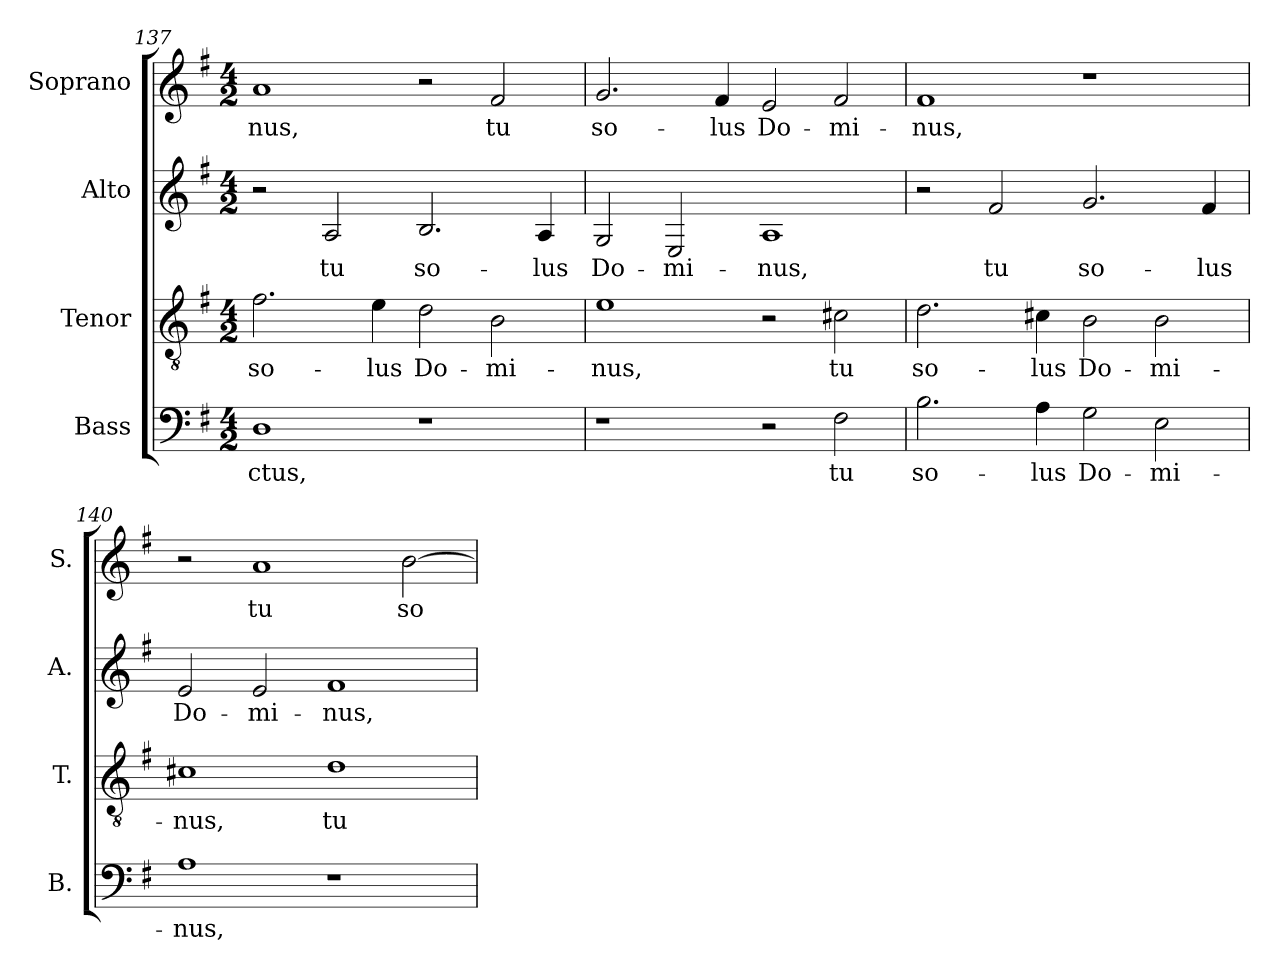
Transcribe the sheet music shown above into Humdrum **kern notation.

**kern	**text	**kern	**text	**kern	**text	**kern	**text
*part4	*part4	*part3	*part3	*part2	*part2	*part1	*part1
*staff4	*staff4	*staff3	*staff3	*staff2	*staff2	*staff1	*staff1
*I"Bass	*	*I"Tenor	*	*I"Alto	*	*I"Soprano	*
*I'B.	*	*I'T.	*	*I'A.	*	*I'S.	*
*clefF4	*	*clefGv2	*	*clefG2	*	*clefG2	*
*	*	*ITrd7c12	*	*	*	*	*
*k[f#]	*	*k[f#]	*	*k[f#]	*	*k[f#]	*
*G:	*	*G:	*	*G:	*	*G:	*
*M4/2	*	*M4/2	*	*M4/2	*	*M4/2	*
=137	=137	=137	=137	=137	=137	=137	=137
!	!LO:LY:b:color=#000000	!	!	!	!	!	!
!	!	!	!LO:LY:b:color=#000000	!	!	!	!
!	!	!	!	!	!	!	!LO:LY:b:color=#000000
1Di	-ctus,	2.F#i\	so-	2r	.	1ai	-nus,
!	!	!	!	!	!LO:LY:b:color=#000000	!	!
.	.	.	.	2Ai/	tu	.	.
!	!	!	!LO:LY:b:color=#000000	!	!	!	!
.	.	4Ei\	-lus	.	.	.	.
!	!	!	!LO:LY:b:color=#000000	!	!	!	!
!	!	!	!	!	!LO:LY:b:color=#000000	!	!
1r	.	2Di\	Do-	2.Bi/	so-	2r	.
!	!	!	!LO:LY:b:color=#000000	!	!	!	!
!	!	!	!	!	!	!	!LO:LY:b:color=#000000
.	.	2BBi\	-mi-	.	.	2f#i/	tu
!	!	!	!	!	!LO:LY:b:color=#000000	!	!
.	.	.	.	4Ai/	-lus	.	.
!!LO:PB:g=z
=138	=138	=138	=138	=138	=138	=138	=138
!	!	!	!LO:LY:b:color=#000000	!	!	!	!
!	!	!	!	!	!LO:LY:b:color=#000000	!	!
!	!	!	!	!	!	!	!LO:LY:b:color=#000000
1r	.	1Ei	-nus,	2Gi/	Do-	2.gi/	so-
!	!	!	!	!	!LO:LY:b:color=#000000	!	!
.	.	.	.	2Ei/	-mi-	.	.
!	!	!	!	!	!	!	!LO:LY:b:color=#000000
.	.	.	.	.	.	4f#i/	-lus
!	!	!	!	!	!LO:LY:b:color=#000000	!	!
!	!	!	!	!	!	!	!LO:LY:b:color=#000000
2r	.	2r	.	1Ai	-nus,	2ei/	Do-
!	!LO:LY:b:color=#000000	!	!	!	!	!	!
!	!	!	!LO:LY:b:color=#000000	!	!	!	!
!	!	!	!	!	!	!	!LO:LY:b:color=#000000
2F#i\	tu	2C#Xi\	tu	.	.	2f#i/	-mi-
=139	=139	=139	=139	=139	=139	=139	=139
!	!LO:LY:b:color=#000000	!	!	!	!	!	!
!	!	!	!LO:LY:b:color=#000000	!	!	!	!
!	!	!	!	!	!	!	!LO:LY:b:color=#000000
2.Bi\	so-	2.Di\	so-	2r	.	1f#i	-nus,
!	!	!	!	!	!LO:LY:b:color=#000000	!	!
.	.	.	.	2f#i/	tu	.	.
!	!LO:LY:b:color=#000000	!	!	!	!	!	!
!	!	!	!LO:LY:b:color=#000000	!	!	!	!
4Ai\	-lus	4C#Xi\	-lus	.	.	.	.
!	!LO:LY:b:color=#000000	!	!	!	!	!	!
!	!	!	!LO:LY:b:color=#000000	!	!	!	!
!	!	!	!	!	!LO:LY:b:color=#000000	!	!
2Gi\	Do-	2BBi\	Do-	2.gi/	so-	1r	.
!	!LO:LY:b:color=#000000	!	!	!	!	!	!
!	!	!	!LO:LY:b:color=#000000	!	!	!	!
2Ei\	-mi-	2BBi\	-mi-	.	.	.	.
!	!	!	!	!	!LO:LY:b:color=#000000	!	!
.	.	.	.	4f#i/	-lus	.	.
=140	=140	=140	=140	=140	=140	=140	=140
!	!LO:LY:b:color=#000000	!	!	!	!	!	!
!	!	!	!LO:LY:b:color=#000000	!	!	!	!
!	!	!	!	!	!LO:LY:b:color=#000000	!	!
1Ai	-nus,	1C#Xi	-nus,	2ei/	Do-	2r	.
!	!	!	!	!	!LO:LY:b:color=#000000	!	!
!	!	!	!	!	!	!	!LO:LY:b:color=#000000
.	.	.	.	2ei/	-mi-	1ai	tu
!	!	!	!LO:LY:b:color=#000000	!	!	!	!
!	!	!	!	!	!LO:LY:b:color=#000000	!	!
1r	.	1Di	tu	1f#i	-nus,	.	.
!	!	!	!	!	!	!	!LO:LY:b:color=#000000
.	.	.	.	.	.	[2bi\	so-
=	=	=	=	=	=	=	=
*-	*-	*-	*-	*-	*-	*-	*-
